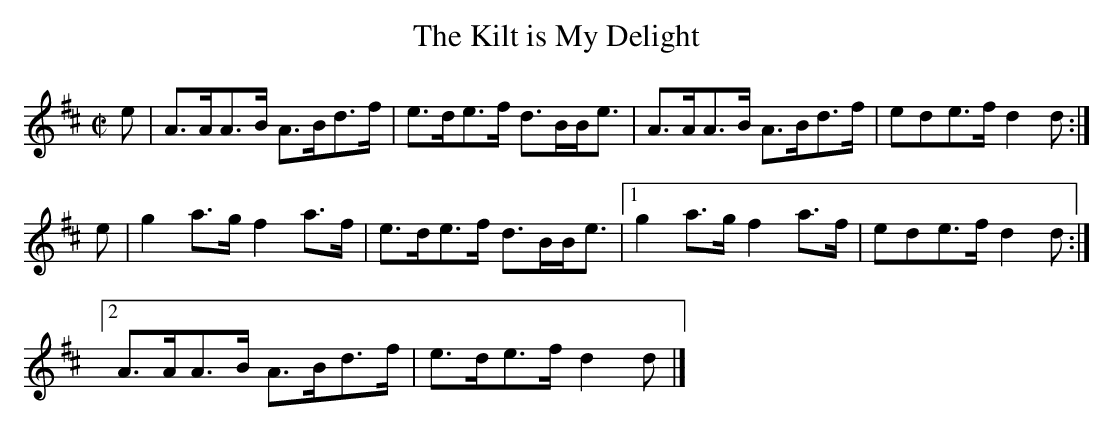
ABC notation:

X:1
T:The Kilt is My Delight
M:C|
L:1/8
K:D
e|A>AA>B A>Bd>f|e>de>f d>BB<e|   A>AA>B A>Bd>f|ede>f  d2d:|
e|g2 a>g f2 a>f|e>de>f d>BB<e|[1 g2 a>g f2 a>f|ede>f  d2d:|
                              [2 A>AA>B A>Bd>f|e>de>f d2d|]
